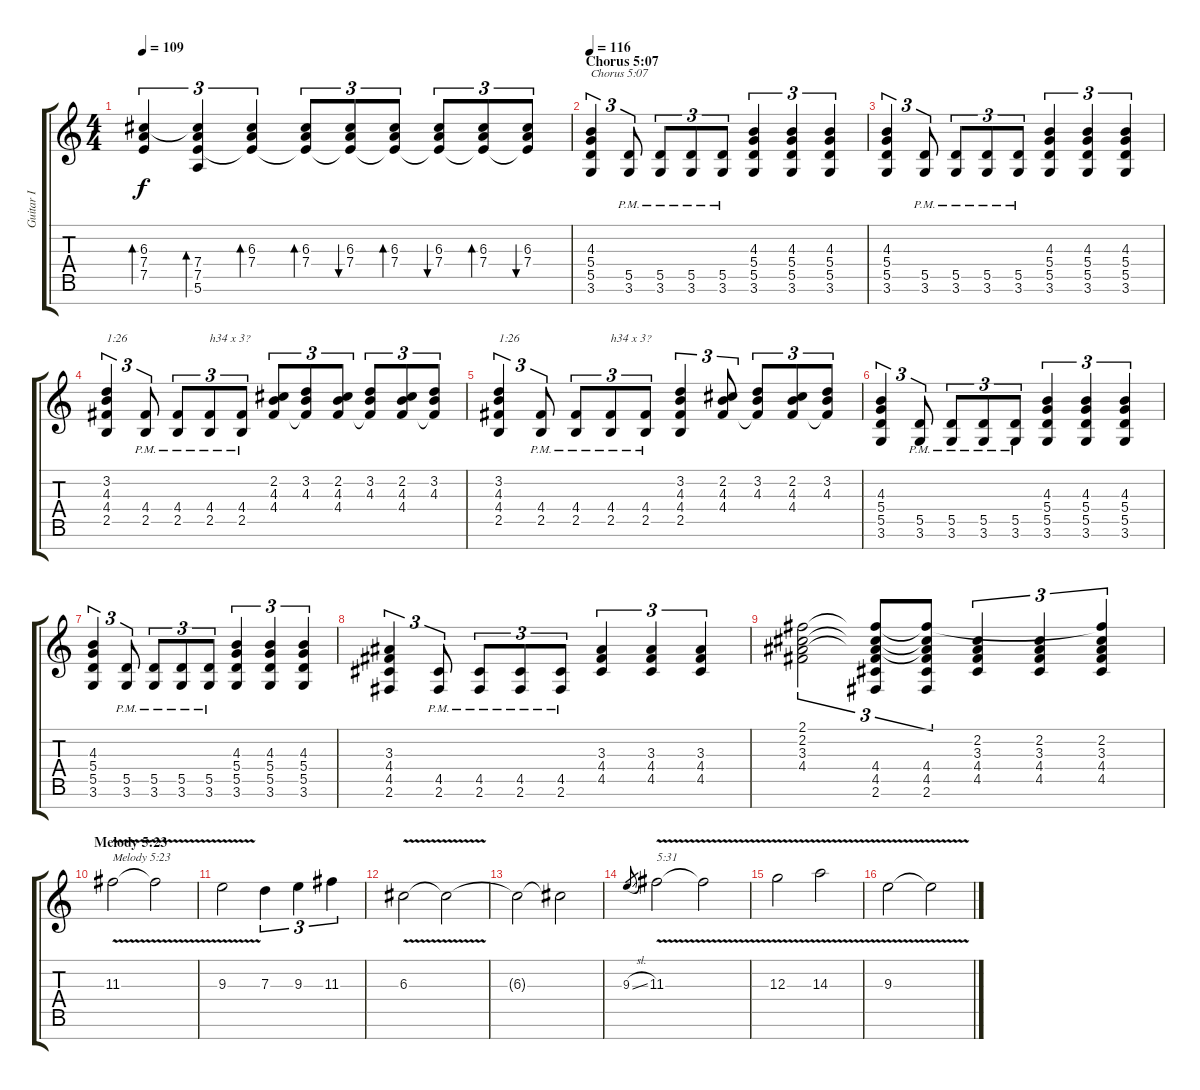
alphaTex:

\track ("Guitar I" "Guitar I") {instrument distortionguitar}
\staff {score tabs}
\tuning (E4 B3 G3 D3 A2 E2 B1) {hide}
\ts (4 4)
\tempo 109
\clef g2
\ks c
(6.3 7.4 7.5).4{tu (3 2) bd 30 dy f} (6.3{t} 7.4 7.5 5.6).4{tu (3 2) bd 30} (6.3 7.4 7.5{t}).4{tu (3 2) bd 30} (6.3 7.4 7.5{t}).8{tu (3 2) bd 30} (6.3 7.4 7.5{t}).8{tu (3 2) bu 30} (6.3 7.4 7.5{t}).8{tu (3 2) bd 30} (6.3 7.4 7.5{t}).8{tu (3 2) bu 30} (6.3 7.4 7.5{t}).8{tu (3 2) bd 30} (6.3 7.4 7.5{t}).8{tu (3 2) bu 30} |
\section ("" "Chorus 5:07")
\tempo 116
(4.3 5.4 5.5 3.6).4{tu (3 2) txt "Chorus 5:07" instrument distortionguitar} (5.5{pm} 3.6{pm}).8{tu (3 2)} (5.5{pm} 3.6{pm}).8{tu (3 2)} (5.5{pm} 3.6{pm}).8{tu (3 2)} (5.5{pm} 3.6{pm}).8{tu (3 2)} (4.3 5.4 5.5 3.6).4{tu (3 2)} (4.3 5.4 5.5 3.6).4{tu (3 2)} (4.3 5.4 5.5 3.6).4{tu (3 2)} |
(4.3 5.4 5.5 3.6).4{tu (3 2)} (5.5{pm} 3.6{pm}).8{tu (3 2)} (5.5{pm} 3.6{pm}).8{tu (3 2)} (5.5{pm} 3.6{pm}).8{tu (3 2)} (5.5{pm} 3.6{pm}).8{tu (3 2)} (4.3 5.4 5.5 3.6).4{tu (3 2)} (4.3 5.4 5.5 3.6).4{tu (3 2)} (4.3 5.4 5.5 3.6).4{tu (3 2)} |
(3.2 4.3 4.4 2.5).4{tu (3 2) txt "1:26"} (4.4{pm} 2.5{pm}).8{tu (3 2)} (4.4{pm} 2.5{pm}).8{tu (3 2)} (4.4{pm} 2.5{pm}).8{tu (3 2) txt "h34 x 3?"} (4.4{pm} 2.5{pm}).8{tu (3 2)} (2.2 4.3 4.4).8{tu (3 2)} (3.2 4.3 4.4{t}).8{tu (3 2)} (2.2 4.3 4.4).8{tu (3 2)} (3.2 4.3 4.4{t}).8{tu (3 2)} (2.2 4.3 4.4).8{tu (3 2)} (3.2 4.3 4.4{t}).8{tu (3 2)} |
(3.2 4.3 4.4 2.5).4{tu (3 2) txt "1:26"} (4.4{pm} 2.5{pm}).8{tu (3 2)} (4.4{pm} 2.5{pm}).8{tu (3 2)} (4.4{pm} 2.5{pm}).8{tu (3 2) txt "h34 x 3?"} (4.4{pm} 2.5{pm}).8{tu (3 2)} (3.2 4.3 4.4 2.5).4{tu (3 2)} (2.2 4.3 4.4).8{tu (3 2)} (3.2 4.3 4.4{t}).8{tu (3 2)} (2.2 4.3 4.4).8{tu (3 2)} (3.2 4.3 4.4{t}).8{tu (3 2)} |
(4.3 5.4 5.5 3.6).4{tu (3 2)} (5.5{pm} 3.6{pm}).8{tu (3 2)} (5.5{pm} 3.6{pm}).8{tu (3 2)} (5.5{pm} 3.6{pm}).8{tu (3 2)} (5.5{pm} 3.6{pm}).8{tu (3 2)} (4.3 5.4 5.5 3.6).4{tu (3 2)} (4.3 5.4 5.5 3.6).4{tu (3 2)} (4.3 5.4 5.5 3.6).4{tu (3 2)} |
(4.3 5.4 5.5 3.6).4{tu (3 2)} (5.5{pm} 3.6{pm}).8{tu (3 2)} (5.5{pm} 3.6{pm}).8{tu (3 2)} (5.5{pm} 3.6{pm}).8{tu (3 2)} (5.5{pm} 3.6{pm}).8{tu (3 2)} (4.3 5.4 5.5 3.6).4{tu (3 2)} (4.3 5.4 5.5 3.6).4{tu (3 2)} (4.3 5.4 5.5 3.6).4{tu (3 2)} |
(3.3 4.4 4.5 2.6).4{tu (3 2)} (4.5{pm} 2.6{pm}).8{tu (3 2)} (4.5{pm} 2.6{pm}).8{tu (3 2)} (4.5{pm} 2.6{pm}).8{tu (3 2)} (4.5{pm} 2.6{pm}).8{tu (3 2)} (3.3 4.4 4.5).4{tu (3 2)} (3.3 4.4 4.5).4{tu (3 2)} (3.3 4.4 4.5).4{tu (3 2)} |
(2.1 2.2 3.3 4.4).2{tu (3 2)} (2.1{t} 2.2{t} 3.3{t} 4.4 4.5 2.6).8{tu (3 2)} (2.1{t} 2.2{t} 3.3{t} 4.4 4.5 2.6).8{tu (3 2)} (2.2 3.3 4.4 4.5).4{tu (3 2)} (2.2 3.3 4.4 4.5).4{tu (3 2)} (2.1{t} 2.2 3.3 4.4 4.5).4{tu (3 2)} |
\section ("" "Melody 5:23")
11.3{v}.2{txt "Melody 5:23"} 11.3{t}.2 |
9.3{v}.2 7.3.4{tu (3 2)} 9.3.4{tu (3 2)} 11.3.4{tu (3 2)} |
6.3{v}.2 6.3{t}.2 |
6.3{t}.2 6.3{t}.2 |
9.3{sl}.8{gr} 11.3{v}.2{txt "5:31"} 11.3{t}.2 |
12.3{v}.2 14.3{v}.2 |
9.3{v}.2 9.3{t}.2
